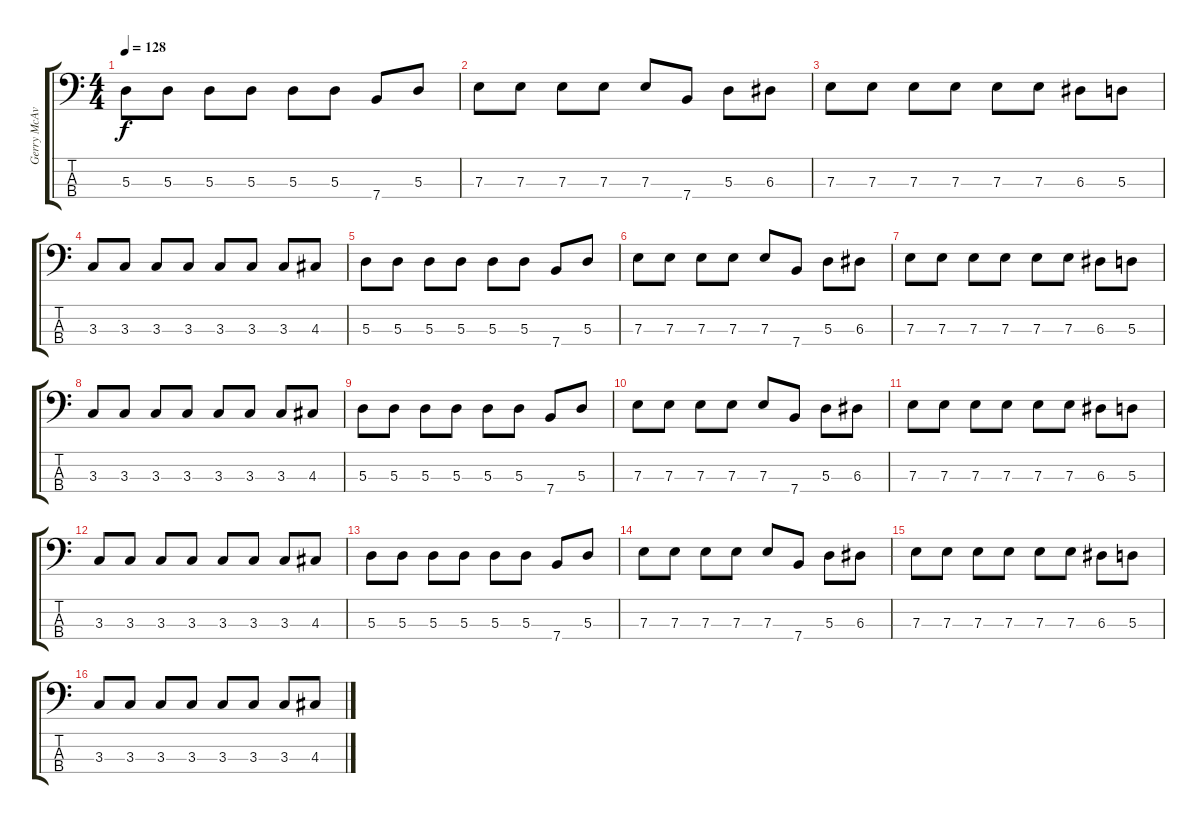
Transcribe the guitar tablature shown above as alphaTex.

\track ("Gerry McAvoy" "Gerry McAv") {instrument electricbasspick}
\staff {score tabs}
\tuning (G2 D2 A1 E1) {hide}
\ts (4 4)
\tempo 128
\clef f4
\ks c
5.3.8{dy f} 5.3.8 5.3.8 5.3.8 5.3.8 5.3.8 7.4.8 5.3.8 |
7.3.8 7.3.8 7.3.8 7.3.8 7.3.8 7.4.8 5.3.8 6.3.8 |
7.3.8 7.3.8 7.3.8 7.3.8 7.3.8 7.3.8 6.3.8 5.3.8 |
3.3.8 3.3.8 3.3.8 3.3.8 3.3.8 3.3.8 3.3.8 4.3.8 |
5.3.8 5.3.8 5.3.8 5.3.8 5.3.8 5.3.8 7.4.8 5.3.8 |
7.3.8 7.3.8 7.3.8 7.3.8 7.3.8 7.4.8 5.3.8 6.3.8 |
7.3.8 7.3.8 7.3.8 7.3.8 7.3.8 7.3.8 6.3.8 5.3.8 |
3.3.8 3.3.8 3.3.8 3.3.8 3.3.8 3.3.8 3.3.8 4.3.8 |
5.3.8 5.3.8 5.3.8 5.3.8 5.3.8 5.3.8 7.4.8 5.3.8 |
7.3.8 7.3.8 7.3.8 7.3.8 7.3.8 7.4.8 5.3.8 6.3.8 |
7.3.8 7.3.8 7.3.8 7.3.8 7.3.8 7.3.8 6.3.8 5.3.8 |
3.3.8 3.3.8 3.3.8 3.3.8 3.3.8 3.3.8 3.3.8 4.3.8 |
5.3.8 5.3.8 5.3.8 5.3.8 5.3.8 5.3.8 7.4.8 5.3.8 |
7.3.8 7.3.8 7.3.8 7.3.8 7.3.8 7.4.8 5.3.8 6.3.8 |
7.3.8 7.3.8 7.3.8 7.3.8 7.3.8 7.3.8 6.3.8 5.3.8 |
3.3.8 3.3.8 3.3.8 3.3.8 3.3.8 3.3.8 3.3.8 4.3.8
